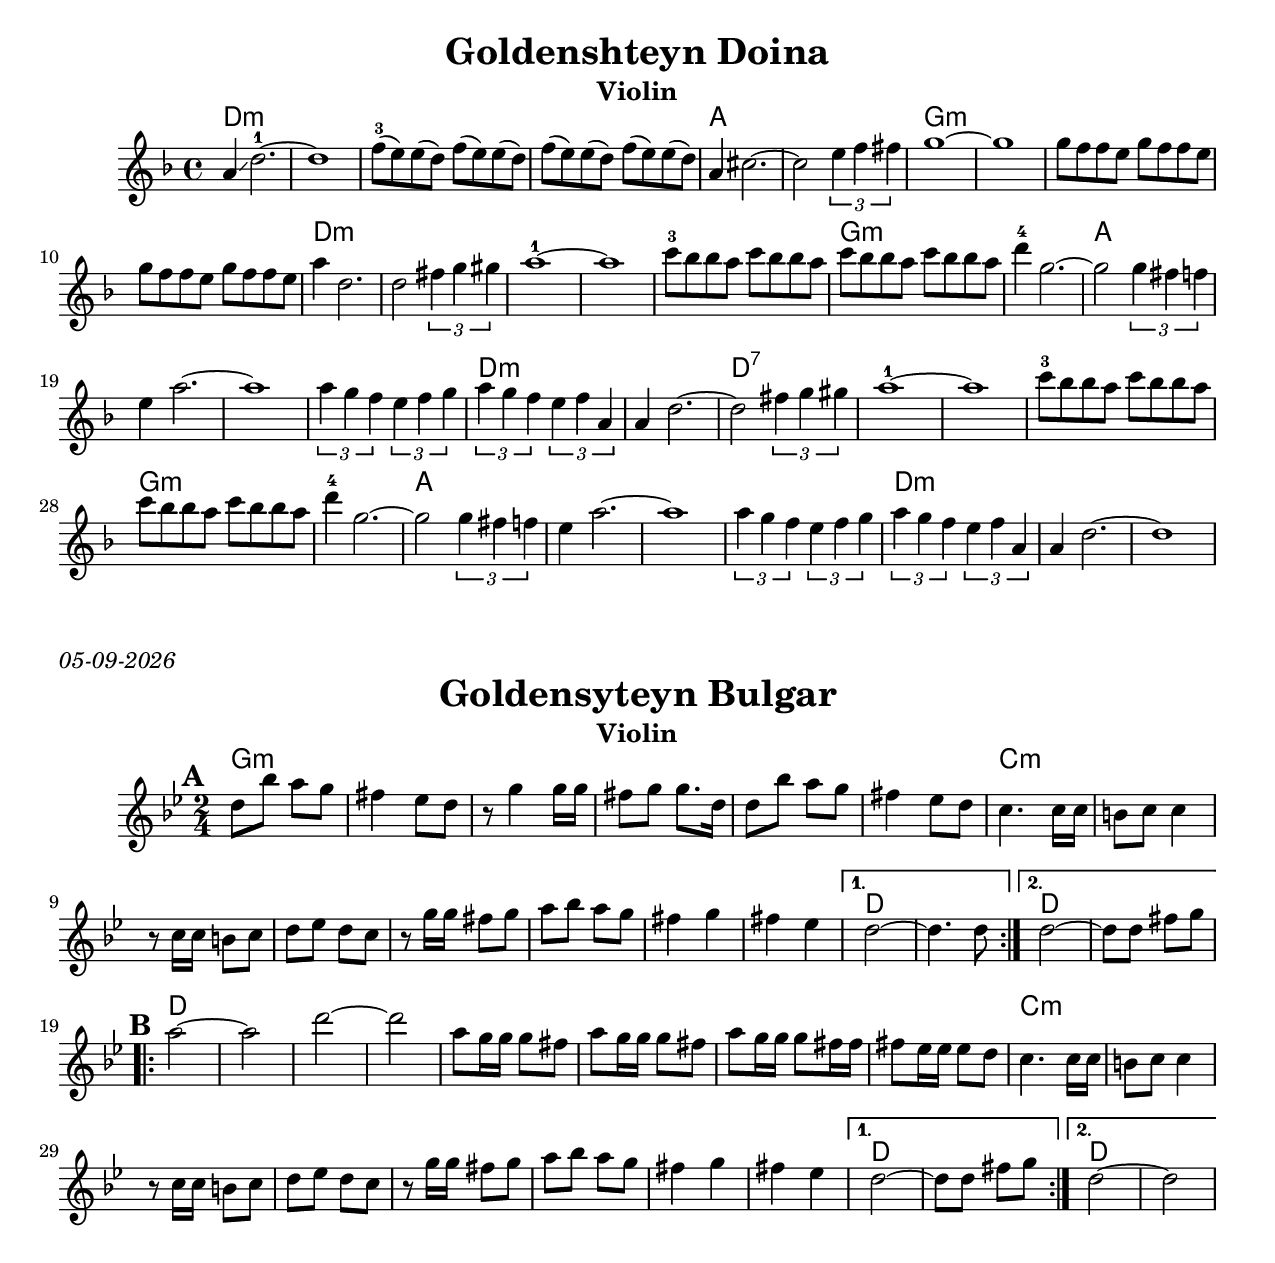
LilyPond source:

 \version "2.20.0"

\paper {
  print-all-headers = ##t
  #(set-paper-size "letter")
  %page-breaking = #ly:page-turn-breaking
}
\version "2.18.0"
\include "english.ly"
%\pointAndClickOff
\paper{
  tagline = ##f
  print-all-headers = ##t
  #(set-paper-size "letter")
}
date = #(strftime "%d-%m-%Y" (localtime (current-time)))

%\markup{ \italic{ " Updated " \date  }  }

%\markup{ Got something to say? }

%#################################### Melody ########################
melody = \transpose g d\relative c'' {
  \clef treble
  \key g \minor
  \time 4/4

  %\partial 16*3 a16 d f   %lead in notes

  d4  \glissando g2.-1 ~
  g1
  bf8-3(a)a(g)bf8(a)a(g)
  bf8(a)a(g)bf8(a)a(g)|

  d4 fs2. ~
  fs2 \tuplet 3/2 {a4 bf b}|
  c1~
  c1

  c8 bf bf a c bf bf a
  c8 bf bf a c bf bf a
  d4 g,2.|
  g2 \tuplet 3/2{b4 c cs}
  %a b d a bf d

  d1-1 ~
  d1
  f8-3 ef ef d f ef ef d
  f8 ef ef d f ef ef d

  g4-4 c,2. ~
  c2 \tuplet 3/2{c4 b bf}|  %18
  a4 d2. ~
  d1

  \tuplet 3/2 {d4 c bf} \tuplet 3/2 {a4 bf c}
  \tuplet 3/2 {d4 c bf} \tuplet 3/2{a bf d,} %22 a b d=>a bf d
  d4 g2. ~
  g2 \tuplet 3/2{b4 c cs}

  d1-1 ~
  d1
  f8-3 ef ef d f ef ef d
  f8 ef ef d f ef ef d

  g4-4 c,2. ~
  c2 \tuplet 3/2{c4 b bf}|
  a4 d2. ~
  d1

  \tuplet 3/2 {d4 c bf} \tuplet 3/2 {a4 bf c}
  \tuplet 3/2 {d4 c bf} \tuplet 3/2{a bf d,} %a b d=>a bf d
  d4 g2. ~
  g1



}
%################################# Lyrics #####################
%\addlyrics{  }
%################################# Chords #######################
harmonies =\transpose g d \chordmode {
  g1*4:m

  d1*2

  c1*4:m


  g1*5:m


  %g1*4:7  %removed extra measure

  c1*2:m

  d1*4

  g1*2:m

  g1*4:7

  c1*2:m

  d1*4

  g1:m
}

\score {
  <<
    \new ChordNames {
      \set chordChanges = ##f
      \harmonies
    }
    \new Staff
    \melody
  >>
  \header{
    title= "Goldenshteyn Doina"
    subtitle=""
    composer= ""
    instrument = "Violin"
    arranger= ""
  }
  \midi{\tempo 4 = 120}
  \layout{indent = 1.0\cm}
}
%{
% more verses:
\markup{}
\markup {
  \fill-line {
    \hspace #0.1 % distance from left margin
    \column {
      \line { "1."
        \column {
          ""
        }
      }
      \hspace #0.2 % vertical distance between verses
      \line { "2."
        \column {
         ""
        }
      }
    }
    \hspace #0.1  % horiz. distance between columns
    \column {
      \line { "3."
        \column {
          ""
        }
      }
      \hspace #0.2 % distance between verses
      \line { "4."
        \column {
         ""
        }
      }
    }
    \hspace #0.1 % distance to right margin
  }
}

%}

\version "2.18.0"
\include "english.ly"
%\pointAndClickOff
\paper{
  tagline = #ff
  print-all-headers = ##t
  #(set-paper-size "letter")
}
date = #(strftime "%d-%m-%Y" (localtime (current-time)))

\markup{ \italic{ \date }  }

%\markup{ Got something to say? }

global = {
  \clef treble
  \key g \minor
  \time 2/4
  \set Score.markFormatter = #format-mark-box-alphabet
}

%#################################### Melody ########################
%melody =  \transpose c d \relative c' {  %transpose for clarinet
endphrase = {
  r8 c16 c b8 c
  d8 ef d c
  r8 g'16 g fs8 g
  a8 bf a g
  fs4  g %
  fs ef
}

melody = \relative c'' {
  \global
  %\partial 16*3 a16 d f   %lead in notes

  \repeat volta 2{
   \mark \default
   d8 bf' a g
   fs4 ef8 d
   r8 g4 g16 g
   %r8 g4. ~
   fs8 g g8. d16
   %g4. d8
   d8 bf'a g
   fs4 ef8 d
   c4. c16 c
   b8 c c4

   \endphrase
  }
  \alternative {
    { d2~
    d4. d8}
    {d2~
    d8 d fs g}
  }
  \break
  \repeat volta 2{
   \mark \default
   a2~
   a2
   d2~
   d2
   \repeat unfold 2{a8 g16 g g8 fs}
   a8 g16 g g8 fs16 fs
   fs8 ef16 ef ef8 d
   c4. c16 c
   b8 c c4
   %c2~ c2
   \endphrase
  }
   \alternative {
     {d2~
    d8 d fs g}
     {d2~d2  }
   }

}
%################################# Lyrics #####################
%\addlyrics{ \set stanza = #"1. " }
%################################# Chords #######################
harmonies = \chordmode {
  g2*6:m
  c2*8:m
  d2*2
  d2*2
 %b
 d2*8
 c2*8:m
 d2*2
 d2*2
}

\score {
  <<
    \new ChordNames {
      \set chordChanges = ##f
      \harmonies
    }
    \new Staff   \melody
  >>
  \header{
    title= "Goldensyteyn Bulgar"
    subtitle=""
    composer= ""
    instrument = "Violin"
    arranger= ""
  }
  \midi{\tempo 4 = 120}
  \layout{indent = 1.0\cm}
}
%{
% more verses:
\markup{}
\markup {
  \fill-line {
    \hspace #0.1 % distance from left margin
    \column {
      \line { "1."
	\column {
	  ""
	}
      }
      \hspace #0.2 % vertical distance between verses
      \line { "2."
	\column {
	 ""
	}
      }
    }
    \hspace #0.1  % horiz. distance between columns
    \column {
      \line { "3."
	\column {
	  ""
	}
      }
      \hspace #0.2 % distance between verses
      \line { "4."
	\column {
	 ""
	}
      }
    }
    \hspace #0.1 % distance to right margin
  }
}

%}


